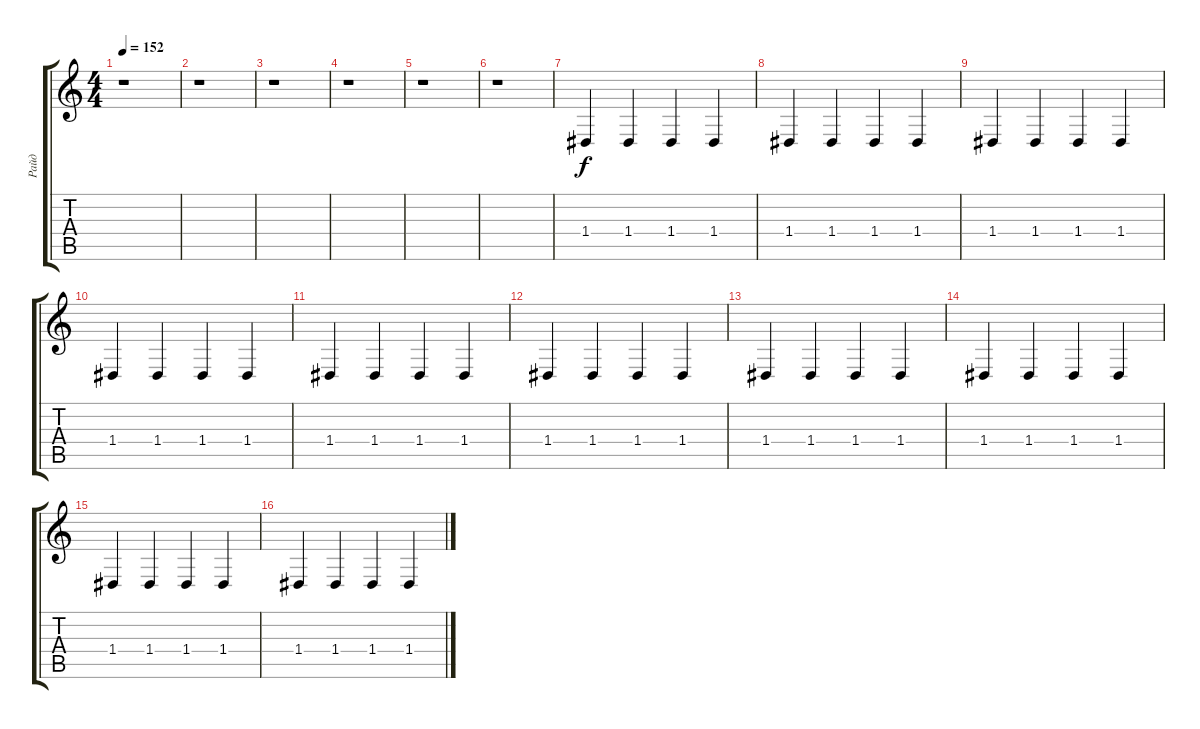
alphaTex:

\track ("Райд" "Райд") {instrument acousticgrandpiano}
\staff {score tabs}
\tuning (E4 B3 G3 D3 A2 E2) {hide}
\ts (4 4)
\tempo 152
\clef g2
\ks c
r.1{dy f} |
r.1 |
r.1 |
r.1 |
r.1 |
r.1 |
1.4.4 1.4.4 1.4.4 1.4.4 |
1.4.4 1.4.4 1.4.4 1.4.4 |
1.4.4 1.4.4 1.4.4 1.4.4 |
1.4.4 1.4.4 1.4.4 1.4.4 |
1.4.4 1.4.4 1.4.4 1.4.4 |
1.4.4 1.4.4 1.4.4 1.4.4 |
1.4.4 1.4.4 1.4.4 1.4.4 |
1.4.4 1.4.4 1.4.4 1.4.4 |
1.4.4 1.4.4 1.4.4 1.4.4 |
1.4.4 1.4.4 1.4.4 1.4.4
